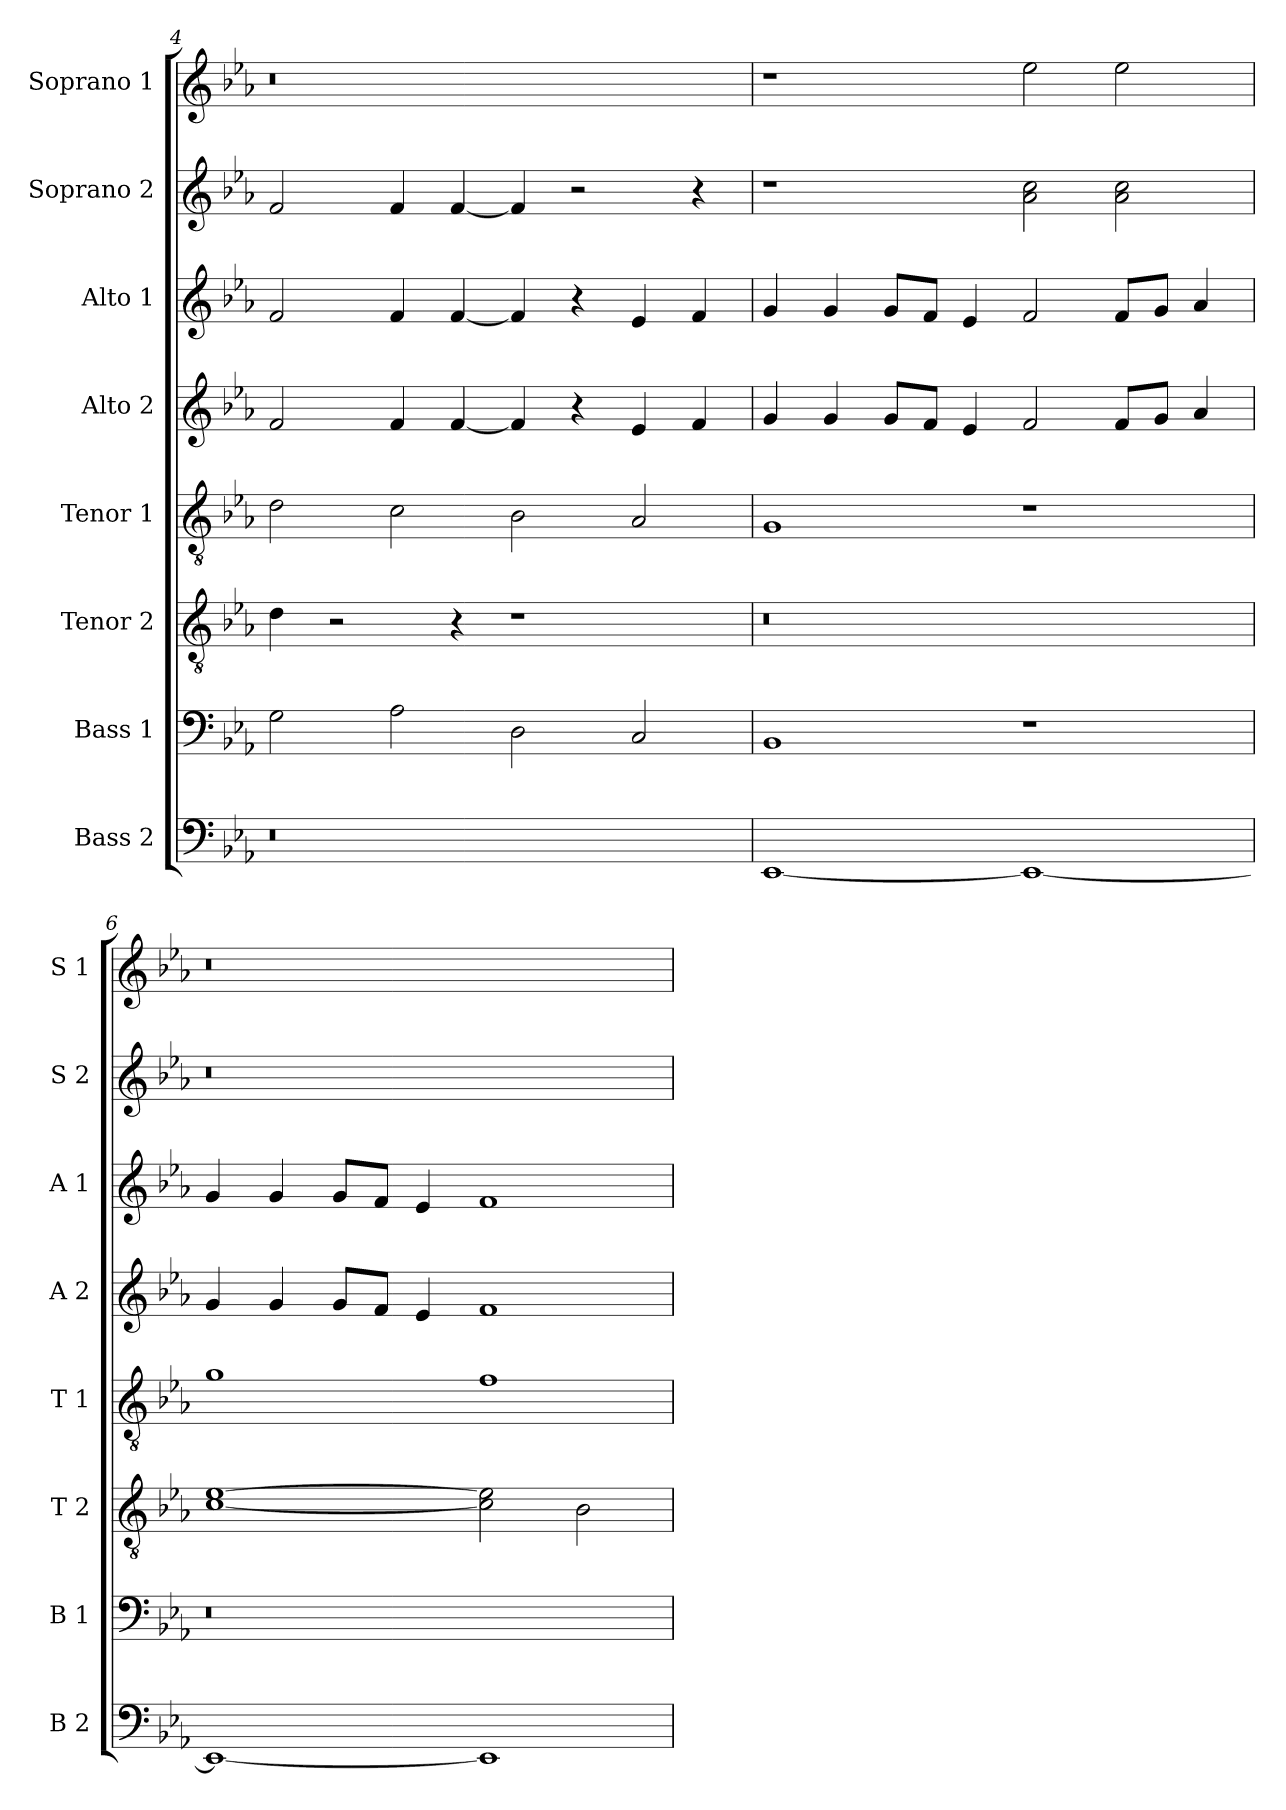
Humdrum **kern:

**kern	**kern	**kern	**kern	**kern	**kern	**kern	**kern
*part8	*part7	*part6	*part5	*part4	*part3	*part2	*part1
*staff8	*staff7	*staff6	*staff5	*staff4	*staff3	*staff2	*staff1
*I"Bass 2	*I"Bass 1	*I"Tenor 2	*I"Tenor 1	*I"Alto 2	*I"Alto 1	*I"Soprano 2	*I"Soprano 1
*I'B 2	*I'B 1	*I'T 2	*I'T 1	*I'A 2	*I'A 1	*I'S 2	*I'S 1
*clefF4	*clefF4	*clefGv2	*clefGv2	*clefG2	*clefG2	*clefG2	*clefG2
*k[b-e-a-]	*k[b-e-a-]	*k[b-e-a-]	*k[b-e-a-]	*k[b-e-a-]	*k[b-e-a-]	*k[b-e-a-]	*k[b-e-a-]
*E-:	*E-:	*E-:	*E-:	*E-:	*E-:	*E-:	*E-:
=4	=4	=4	=4	=4	=4	=4	=4
0r	2G	4d	2d	2f	2f	2f	0r
.	.	2r	.	.	.	.	.
.	2A-	.	2c	4f	4f	4f	.
.	.	4r	.	[4f	[4f	[4f	.
.	2D	1r	2B-	4f]	4f]	4f]	.
.	.	.	.	4r	4r	2r	.
.	2C	.	2A-	4e-	4e-	.	.
.	.	.	.	4f	4f	4r	.
=5	=5	=5	=5	=5	=5	=5	=5
[1EE-	1BB-	0r	1G	4g	4g	1r	1r
.	.	.	.	4g	4g	.	.
.	.	.	.	8gL	8gL	.	.
.	.	.	.	8fJ	8fJ	.	.
.	.	.	.	4e-	4e-	.	.
1EE-_	1r	.	1r	2f	2f	2a- 2cc	2ee-
.	.	.	.	8fL	8fL	2a- 2cc	2ee-
.	.	.	.	8gJ	8gJ	.	.
.	.	.	.	4a-	4a-	.	.
=6	=6	=6	=6	=6	=6	=6	=6
1EE-_	0r	[1c [1e-	1g	4g	4g	0r	0r
.	.	.	.	4g	4g	.	.
.	.	.	.	8gL	8gL	.	.
.	.	.	.	8fJ	8fJ	.	.
.	.	.	.	4e-	4e-	.	.
1EE-]	.	2c] 2e-]	1f	1f	1f	.	.
.	.	2B-	.	.	.	.	.
=	=	=	=	=	=	=	=
*-	*-	*-	*-	*-	*-	*-	*-
